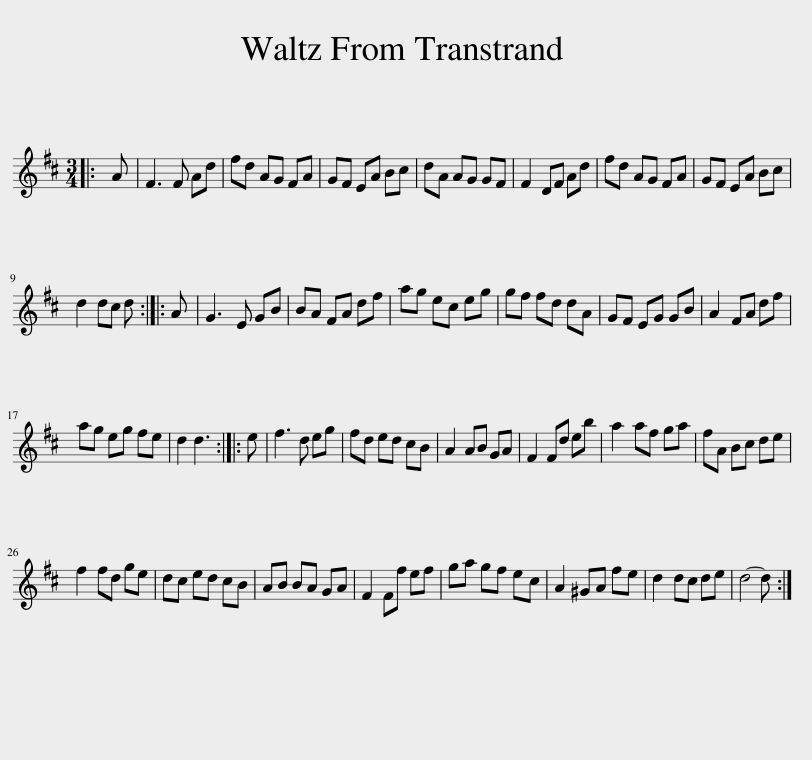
X:1
L:1/8
M:3/4
I:linebreak $
K:D
V:1 treble
V:1
|: A | F3 F Ad | fd AG FA | GF EA Bc | dA AG GF | %5
 F2 DF Ad | fd AG FA | GF EA Bc |$ d2 dc d :: A | %10
 G3 E GB | BA FA df | ag ec eg | gf fd dA | GF EG GB | %15
 A2 FA df |$ ag eg fe | d2 d3 :: e | f3 d eg | %20
 fd ed cB | A2 AB GA | F2 Fd eb | a2 af ga | fA Bc de |$ %25
 f2 fd ge | dc ed cB | AB BA GA | F2 Ff ef | ga gf ec | %30
 A2 ^GA fe | d2 dc de | d4- d :| %33
